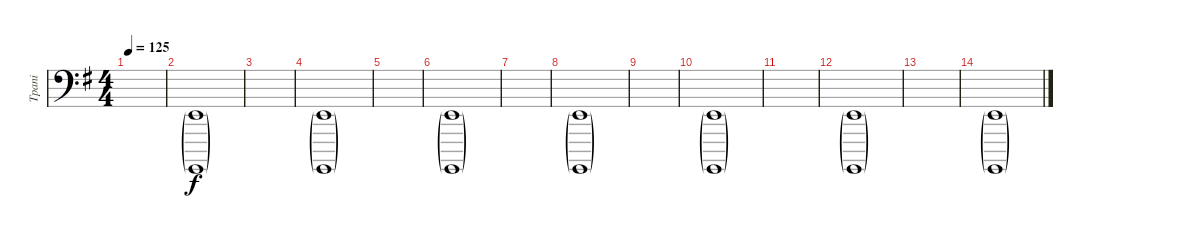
\defaultSystemsLayout 4
\bracketExtendMode groupsimilarinstruments
\otherSystemsTrackNameOrientation horizontal
\track ("Timpani" "Tpani") {instrument timpani}
\staff {score}
\tuning (E4 B3 G3 D3 A2 E2)
\displaytranspose -12
\ts (4 4)
\tempo 125
\clef f4
\scale
0.333333
\ks g
|
\scale
0.333333 (12.6{g acc forcenatural} -14.5{g acc forcenatural}).1{beam Up} |
\scale
0.333333 |
\scale
0.333333 (12.6{g acc forcenatural} -14.5{g acc forcenatural}).1{beam Up} |
\scale
0.333333 |
\scale
0.333333 (12.6{g acc forcenatural} -14.5{g acc forcenatural}).1{beam Up} |
\scale
0.333333 |
\scale
0.333333 (12.6{g acc forcenatural} -14.5{g acc forcenatural}).1{beam Up} |
\scale
0.333333 |
\scale
0.333333 (12.6{g acc forcenatural} -14.5{g acc forcenatural}).1{beam Up} |
\scale
0.333333 |
\scale
0.333333 (12.6{g acc forcenatural} -14.5{g acc forcenatural}).1{beam Up} |
\scale
0.333333 |
\scale
0.333333 (12.6{g acc forcenatural} -14.5{g acc forcenatural}).1{beam Up} |
\scale
0.333333 |
\scale
0.333333
